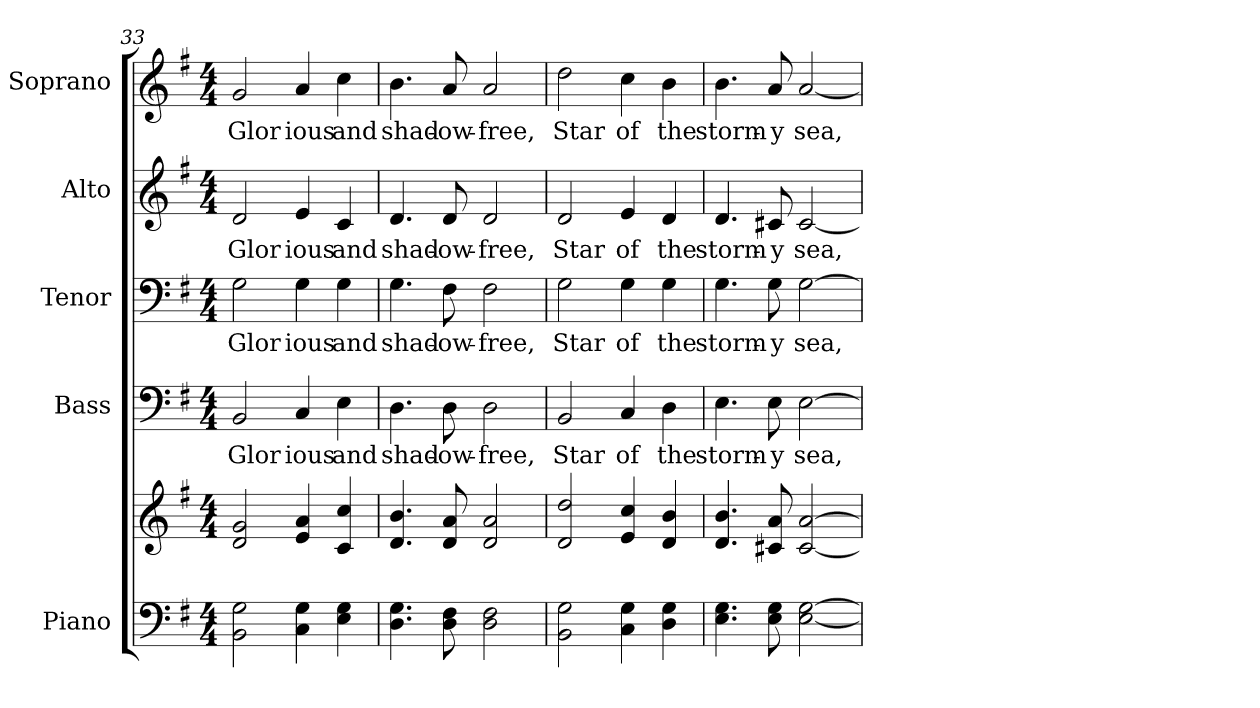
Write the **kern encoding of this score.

**kern	**kern	**kern	**text	**kern	**text	**kern	**text	**kern	**text
*part5	*part5	*part4	*part4	*part3	*part3	*part2	*part2	*part1	*part1
*staff6	*staff5	*staff4	*staff4	*staff3	*staff3	*staff2	*staff2	*staff1	*staff1
*I"Piano	*	*I"Bass	*	*I"Tenor	*	*I"Alto	*	*I"Soprano	*
*I'Pno.	*	*I'B.	*	*I'T.	*	*I'A.	*	*I'S.	*
!!LO:PB:g=z
*clefF4	*clefG2	*clefF4	*	*clefF4	*	*clefG2	*	*clefG2	*
*k[f#]	*k[f#]	*k[f#]	*	*k[f#]	*	*k[f#]	*	*k[f#]	*
*G:	*G:	*G:	*	*G:	*	*G:	*	*G:	*
*M4/4	*M4/4	*M4/4	*	*M4/4	*	*M4/4	*	*M4/4	*
=33	=33	=33	=33	=33	=33	=33	=33	=33	=33
!	!	!	!LO:LY:b:color=#000000	!	!	!	!	!	!
!	!	!	!	!	!LO:LY:b:color=#000000	!	!	!	!
!	!	!	!	!	!	!	!LO:LY:b:color=#000000	!	!
!	!	!	!	!	!	!	!	!	!LO:LY:b:color=#000000
2BBi\ 2Gi	2di/ 2gi	2BBi/	Glor	2Gi\	Glor	2di/	Glor	2gi/	Glor
!	!	!	!LO:LY:b:color=#000000	!	!	!	!	!	!
!	!	!	!	!	!LO:LY:b:color=#000000	!	!	!	!
!	!	!	!	!	!	!	!LO:LY:b:color=#000000	!	!
!	!	!	!	!	!	!	!	!	!LO:LY:b:color=#000000
4Ci\ 4Gi	4ei/ 4ai	4Ci/	ious	4Gi\	ious	4ei/	ious	4ai/	ious
!	!	!	!LO:LY:b:color=#000000	!	!	!	!	!	!
!	!	!	!	!	!LO:LY:b:color=#000000	!	!	!	!
!	!	!	!	!	!	!	!LO:LY:b:color=#000000	!	!
!	!	!	!	!	!	!	!	!	!LO:LY:b:color=#000000
4Ei\ 4Gi	4ci/ 4cci	4Ei\	and	4Gi\	and	4ci/	and	4cci\	and
=34	=34	=34	=34	=34	=34	=34	=34	=34	=34
!	!	!	!LO:LY:b:color=#000000	!	!	!	!	!	!
!	!	!	!	!	!LO:LY:b:color=#000000	!	!	!	!
!	!	!	!	!	!	!	!LO:LY:b:color=#000000	!	!
!	!	!	!	!	!	!	!	!	!LO:LY:b:color=#000000
4.Di\ 4.Gi	4.di/ 4.bi	4.Di\	shad-	4.Gi\	shad-	4.di/	shad-	4.bi\	shad-
!	!	!	!LO:LY:b:color=#000000	!	!	!	!	!	!
!	!	!	!	!	!LO:LY:b:color=#000000	!	!	!	!
!	!	!	!	!	!	!	!LO:LY:b:color=#000000	!	!
!	!	!	!	!	!	!	!	!	!LO:LY:b:color=#000000
8Di\ 8F#i	8di/ 8ai	8Di\	-ow-	8F#i\	-ow-	8di/	-ow-	8ai/	-ow-
!	!	!	!LO:LY:b:color=#000000	!	!	!	!	!	!
!	!	!	!	!	!LO:LY:b:color=#000000	!	!	!	!
!	!	!	!	!	!	!	!LO:LY:b:color=#000000	!	!
!	!	!	!	!	!	!	!	!	!LO:LY:b:color=#000000
2Di\ 2F#i	2di/ 2ai	2Di\	-free,	2F#i\	-free,	2di/	-free,	2ai/	-free,
=35	=35	=35	=35	=35	=35	=35	=35	=35	=35
!	!	!	!LO:LY:b:color=#000000	!	!	!	!	!	!
!	!	!	!	!	!LO:LY:b:color=#000000	!	!	!	!
!	!	!	!	!	!	!	!LO:LY:b:color=#000000	!	!
!	!	!	!	!	!	!	!	!	!LO:LY:b:color=#000000
2BBi\ 2Gi	2di/ 2ddi	2BBi/	Star	2Gi\	Star	2di/	Star	2ddi\	Star
!	!	!	!LO:LY:b:color=#000000	!	!	!	!	!	!
!	!	!	!	!	!LO:LY:b:color=#000000	!	!	!	!
!	!	!	!	!	!	!	!LO:LY:b:color=#000000	!	!
!	!	!	!	!	!	!	!	!	!LO:LY:b:color=#000000
4Ci\ 4Gi	4ei/ 4cci	4Ci/	of	4Gi\	of	4ei/	of	4cci\	of
!	!	!	!LO:LY:b:color=#000000	!	!	!	!	!	!
!	!	!	!	!	!LO:LY:b:color=#000000	!	!	!	!
!	!	!	!	!	!	!	!LO:LY:b:color=#000000	!	!
!	!	!	!	!	!	!	!	!	!LO:LY:b:color=#000000
4Di\ 4Gi	4di/ 4bi	4Di\	the	4Gi\	the	4di/	the	4bi\	the
!!LO:PB:g=z
=36	=36	=36	=36	=36	=36	=36	=36	=36	=36
!	!	!	!LO:LY:b:color=#000000	!	!	!	!	!	!
!	!	!	!	!	!LO:LY:b:color=#000000	!	!	!	!
!	!	!	!	!	!	!	!LO:LY:b:color=#000000	!	!
!	!	!	!	!	!	!	!	!	!LO:LY:b:color=#000000
4.Ei\ 4.Gi	4.di/ 4.bi	4.Ei\	storm-	4.Gi\	storm-	4.di/	storm-	4.bi\	storm-
!	!	!	!LO:LY:b:color=#000000	!	!	!	!	!	!
!	!	!	!	!	!LO:LY:b:color=#000000	!	!	!	!
!	!	!	!	!	!	!	!LO:LY:b:color=#000000	!	!
!	!	!	!	!	!	!	!	!	!LO:LY:b:color=#000000
8Ei\ 8Gi	8c#Xi/ 8ai	8Ei\	-y	8Gi\	-y	8c#Xi/	-y	8ai/	-y
!	!	!	!LO:LY:b:color=#000000	!	!	!	!	!	!
!	!	!	!	!	!LO:LY:b:color=#000000	!	!	!	!
!	!	!	!	!	!	!	!LO:LY:b:color=#000000	!	!
!	!	!	!	!	!	!	!	!	!LO:LY:b:color=#000000
[<2Ei\ [>2Gi	[<2c#i/ [>2ai	[>2Ei\	sea,	[>2Gi\	sea,	[<2c#i/	sea,	[<2ai/	sea,
=	=	=	=	=	=	=	=	=	=
*-	*-	*-	*-	*-	*-	*-	*-	*-	*-
